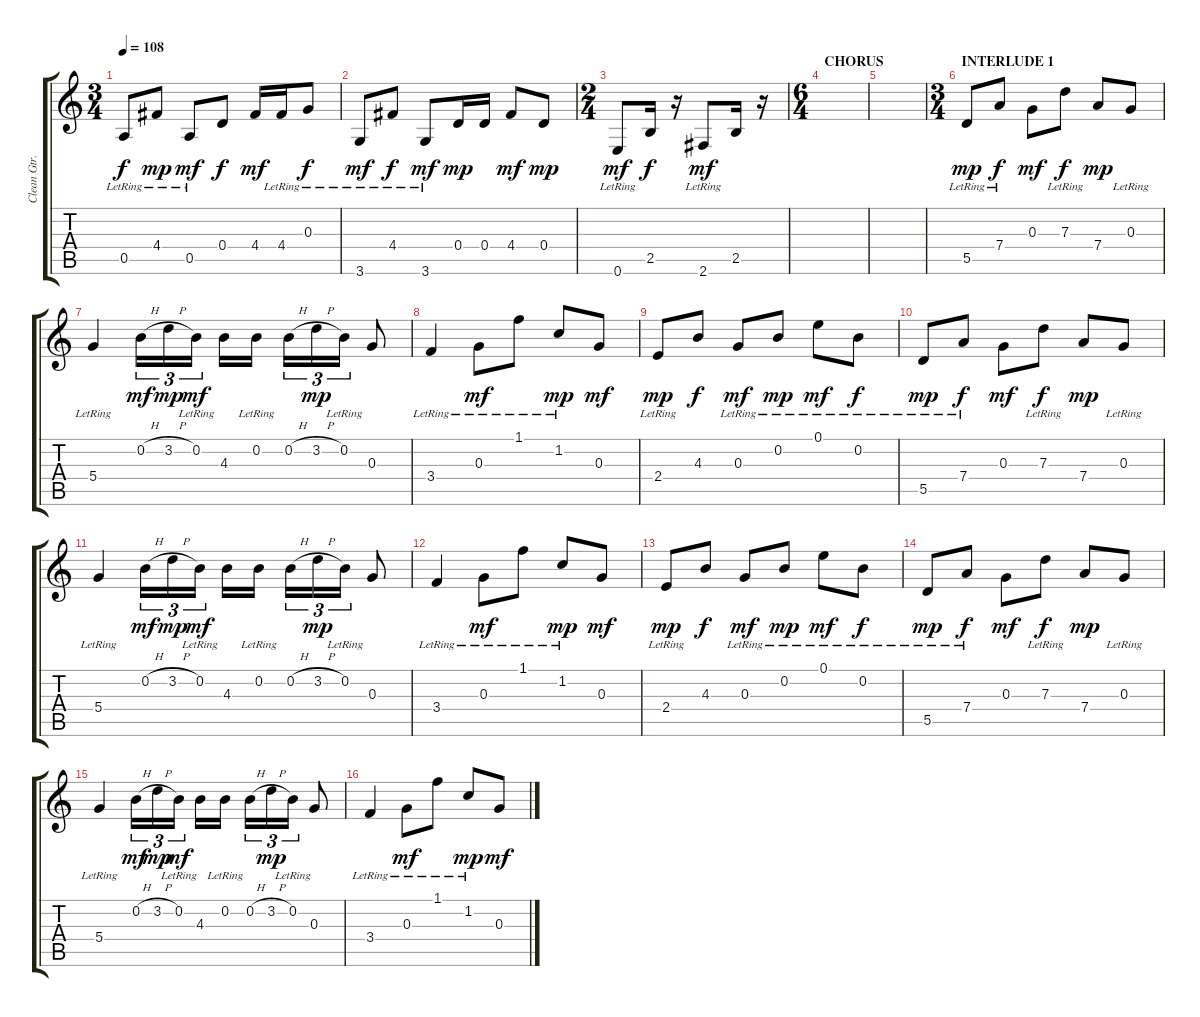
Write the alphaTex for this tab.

\track ("Clean Gtr. 2" "Clean Gtr.") {instrument electricguitarclean}
\staff {score tabs}
\tuning (E4 B3 G3 D3 A2 E2) {hide}
\ts (3 4)
\tempo 108
\clef g2
\ks c
0.5{lr}.8{dy f} 4.4{lr}.8{dy mp} 0.5{lr}.8{dy mf} 0.4.8{dy f} 4.4.16{dy mf} 4.4{lr}.16 0.3{lr}.8{dy f} |
3.6{lr}.8{dy mf} 4.4{lr}.8{dy f} 3.6{lr}.8{dy mf} 0.4.16{dy mp} 0.4.16 4.4.8{dy mf} 0.4.8{dy mp} |
\ts (2 4)
0.6{lr}.8{dy mf} 2.5.16{dy f} r.16 2.6{lr}.8{dy mf} 2.5.16 r.16 |
\ts (6 4)
\section ("" "CHORUS")
|
|
\ts (3 4)
\section ("" "INTERLUDE 1")
5.5{lr}.8{dy mp} 7.4{lr}.8{dy f} 0.3.8{dy mf} 7.3{lr}.8{dy f} 7.4.8{dy mp} 0.3{lr}.8 |
5.4{lr}.4 0.2{h}.16{tu (3 2) dy mf} 3.2{h}.16{tu (3 2) dy mp} 0.2{lr}.16{tu (3 2) dy mf} 4.3.16 0.2{lr}.16 0.2{h}.16{tu (3 2)} 3.2{h}.16{tu (3 2) dy mp} 0.2{lr}.16{tu (3 2)} 0.3.8 |
3.4{lr}.4 0.3{lr}.8{dy mf} 1.1{lr}.8 1.2{lr}.8{dy mp} 0.3.8{dy mf} |
2.4{lr}.8{dy mp} 4.3.8{dy f} 0.3{lr}.8{dy mf} 0.2{lr}.8{dy mp} 0.1{lr}.8{dy mf} 0.2{lr}.8{dy f} |
5.5{lr}.8{dy mp} 7.4{lr}.8{dy f} 0.3.8{dy mf} 7.3{lr}.8{dy f} 7.4.8{dy mp} 0.3{lr}.8 |
5.4{lr}.4 0.2{h}.16{tu (3 2) dy mf} 3.2{h}.16{tu (3 2) dy mp} 0.2{lr}.16{tu (3 2) dy mf} 4.3.16 0.2{lr}.16 0.2{h}.16{tu (3 2)} 3.2{h}.16{tu (3 2) dy mp} 0.2{lr}.16{tu (3 2)} 0.3.8 |
3.4{lr}.4 0.3{lr}.8{dy mf} 1.1{lr}.8 1.2{lr}.8{dy mp} 0.3.8{dy mf} |
2.4{lr}.8{dy mp} 4.3.8{dy f} 0.3{lr}.8{dy mf} 0.2{lr}.8{dy mp} 0.1{lr}.8{dy mf} 0.2{lr}.8{dy f} |
5.5{lr}.8{dy mp} 7.4{lr}.8{dy f} 0.3.8{dy mf} 7.3{lr}.8{dy f} 7.4.8{dy mp} 0.3{lr}.8 |
5.4{lr}.4 0.2{h}.16{tu (3 2) dy mf} 3.2{h}.16{tu (3 2) dy mp} 0.2{lr}.16{tu (3 2) dy mf} 4.3.16 0.2{lr}.16 0.2{h}.16{tu (3 2)} 3.2{h}.16{tu (3 2) dy mp} 0.2{lr}.16{tu (3 2)} 0.3.8 |
3.4{lr}.4 0.3{lr}.8{dy mf} 1.1{lr}.8 1.2{lr}.8{dy mp} 0.3.8{dy mf}
